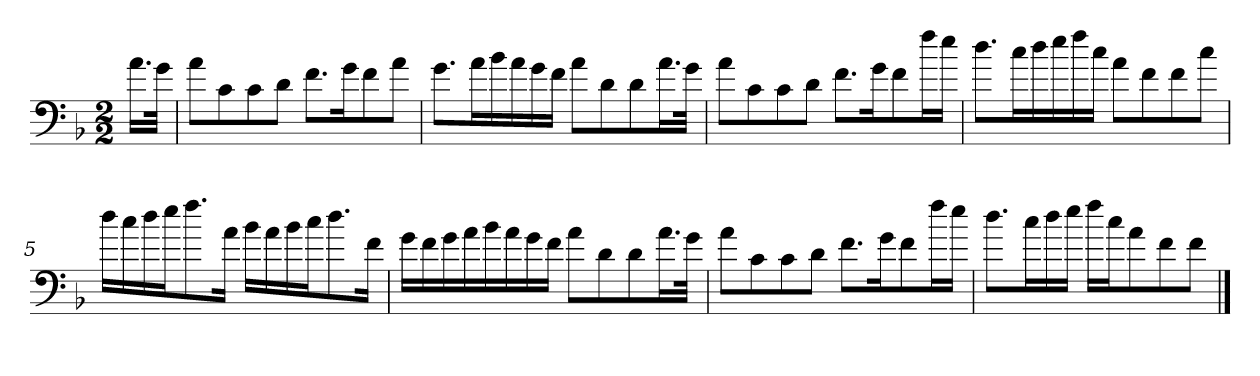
**kern
*part1
*staff1
*clefF4
*k[b-]
*F:
*M2/2
=
16.a\LL
32g\JJk
=1
8a\L
8c\
8c\
8d\J
8.f\L
16g\K
8f\
8a\J
=2
8.g\L
16a\L
16b-\
16a\
16g\
16f\JJ
8a\L
8d\
8d\
16.a\L
32g\JJk
=3
8a\L
8c\
8c\
8d\J
8.f\L
16g\K
8f\
16ff\L
16ee\JJ
=4
8.dd\L
16cc\L
16dd\
16ee\
16ff\
16cc\JJ
8a\L
8f\
8f\
8cc\J
=5
16dd\LL
16cc\
16dd\
16ee\J
8.ff\
16a\Jk
16b-\LL
16a\
16b-\
16cc\J
8.dd\
16f\Jk
=6
16g\LL
16f\
16g\
16a\
16b-\
16a\
16g\
16f\JJ
8a\L
8d\
8d\
16.a\L
32g\JJk
=7
8a\L
8c\
8c\
8d\J
8.f\L
16g\K
8f\
16ff\L
16ee\JJ
=8
8.dd\L
16cc\L
16dd\
16ee\JJ
16ff\LL
16cc\J
8a\
8f\
8f\J
==
*-
